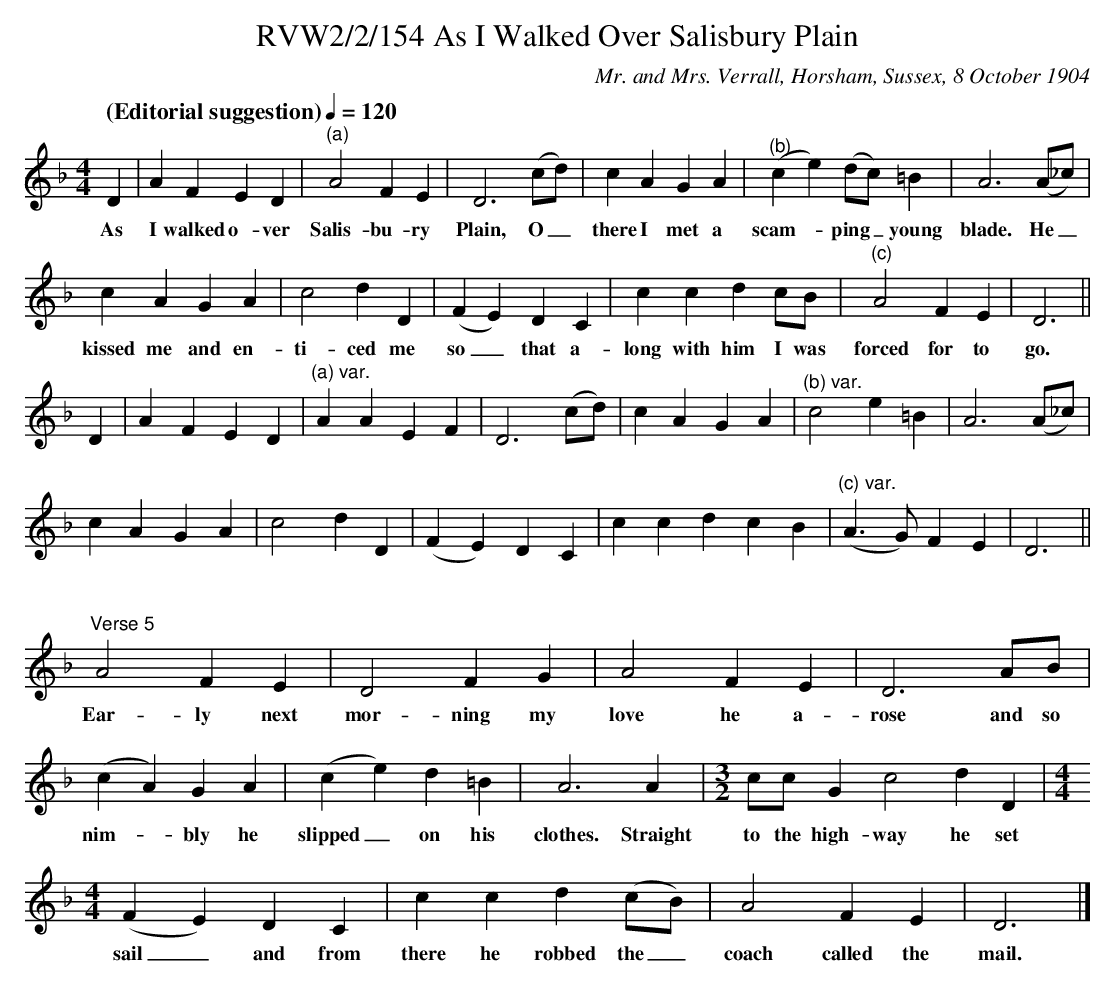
X:1
T:RVW2/2/154 As I Walked Over Salisbury Plain
C:Mr. and Mrs. Verrall, Horsham, Sussex, 8 October 1904
L:1/4
Q: "(Editorial suggestion)" 1/4=120
M:4/4
K:F
D | A F E D | "^(a)"A2 F E | D3 (c/2d/2) | c A G A | "^(b)"(ce) (d/2c/2) =B | A3 (A/2_c/2) |
w: As I walked o-ver Salis-bu-ry Plain, O_ there I met a scam-*ping_ young blade. He_
c A G A | c2 d D | (F E) D C | c c d c/2B/2 | "^(c)" A2 F E | D3 ||
w: kissed me and en-ti-ced me so_ that a-long with him I was forced for to go.
D | A F E D | "^(a) var."A A E F | D3 (c/2d/2) | c A G A | "^(b) var."c2 e =B | A3 (A/2_c/2) |
c A G A | c2 d D | (F E) D C | c c d cB | "(c) var." (A3/2 G/2) F E | D3 ||
%%vskip
"^Verse 5"A2 F E | D2 F G | A2 F E | D3 A/2B/2 |
w: Ear-ly next mor-ning my love he a-rose and so
(c A) G A | (c e) d =B | A3 A |[M:3/2] c/2c/2 G c2 d D |[M:4/4]
w: nim-*bly he slipped_ on his clothes. Straight to the high-way he set
(F E) D C | c c d (c/2B/2) | A2 F E | D3 |]
w: sail_ and from there he robbed the_ coach called the mail.
